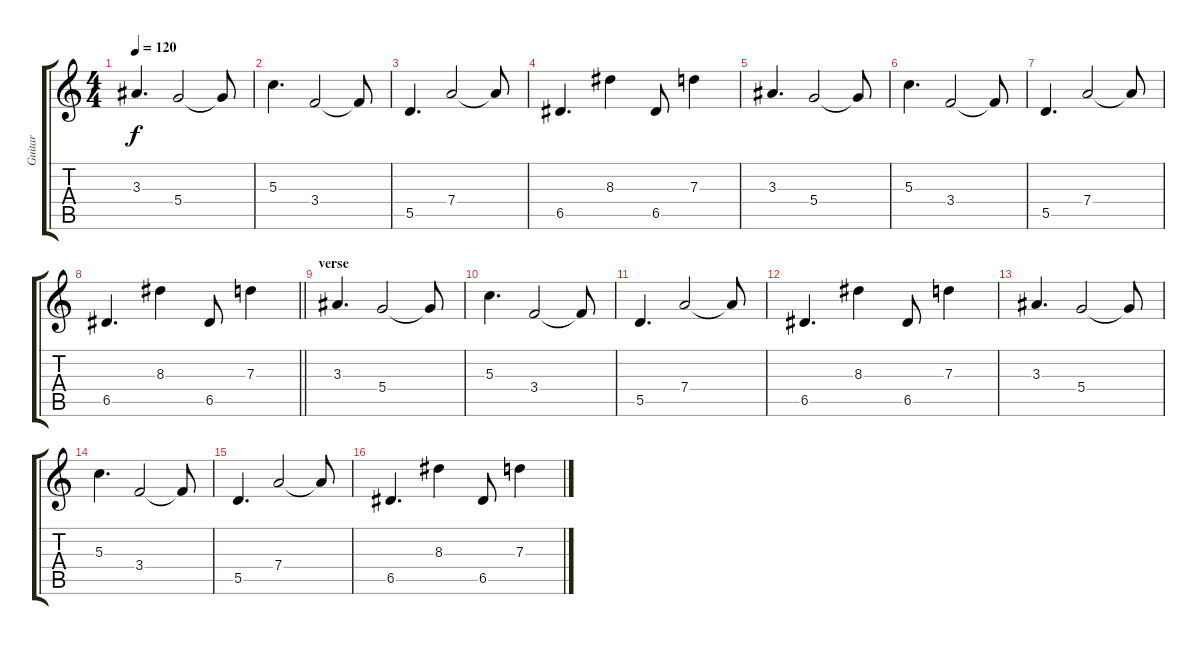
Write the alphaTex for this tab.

\track ("Guitar" "Guitar") {instrument electricguitarclean}
\staff {score tabs}
\tuning (E4 B3 G3 D3 A2 E2) {hide}
\ts (4 4)
\tempo 120
\clef g2
\ks c
3.3.4{d dy f instrument electricguitarclean} 5.4.2 5.4{t}.8 |
5.3.4{d} 3.4.2 3.4{t}.8 |
5.5.4{d} 7.4.2 7.4{t}.8 |
6.5.4{d} 8.3.4 6.5.8 7.3.4 |
3.3.4{d} 5.4.2 5.4{t}.8 |
5.3.4{d} 3.4.2 3.4{t}.8 |
5.5.4{d} 7.4.2 7.4{t}.8 |
\barLineRight lightlight
6.5.4{d} 8.3.4 6.5.8 7.3.4 |
\section ("" "verse")
3.3.4{d} 5.4.2 5.4{t}.8 |
5.3.4{d} 3.4.2 3.4{t}.8 |
5.5.4{d} 7.4.2 7.4{t}.8 |
6.5.4{d} 8.3.4 6.5.8 7.3.4 |
3.3.4{d} 5.4.2 5.4{t}.8 |
5.3.4{d} 3.4.2 3.4{t}.8 |
5.5.4{d} 7.4.2 7.4{t}.8 |
6.5.4{d} 8.3.4 6.5.8 7.3.4
